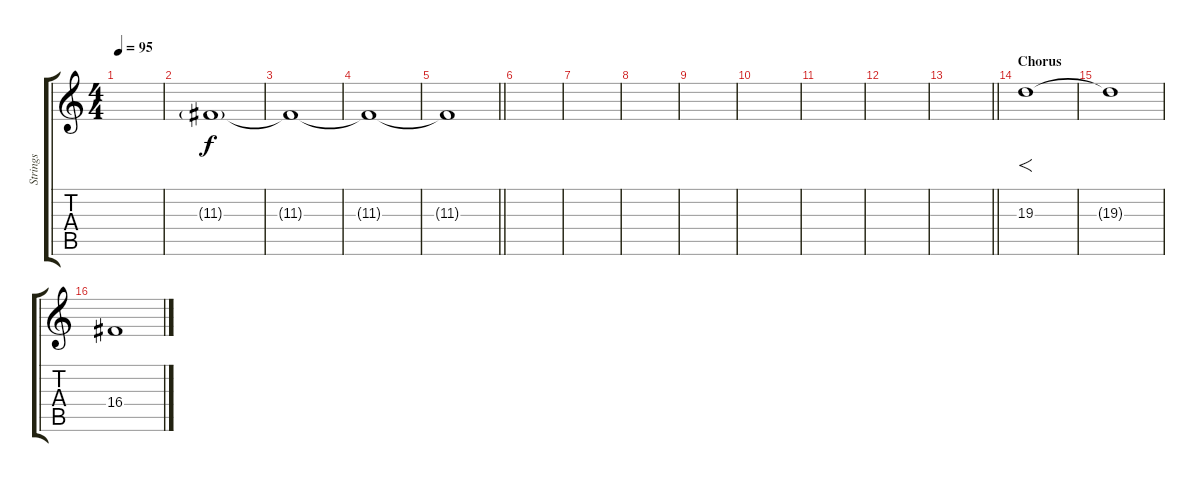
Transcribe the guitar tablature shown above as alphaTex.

\track ("Strings" "Strings") {instrument synthstrings1}
\staff {score tabs}
\tuning (E4 B3 G3 D3 A2 E2) {hide}
\ts (4 4)
\tempo 95
\clef g2
\ks c
|
11.3{g}.1 |
11.3{t}.1{dy f} |
11.3{t}.1 |
\barLineRight lightlight
11.3{t}.1 |
|
|
|
|
|
|
|
\barLineRight lightlight
|
\section ("" "Chorus")
19.3.1{f} |
19.3{t}.1 |
16.4.1
